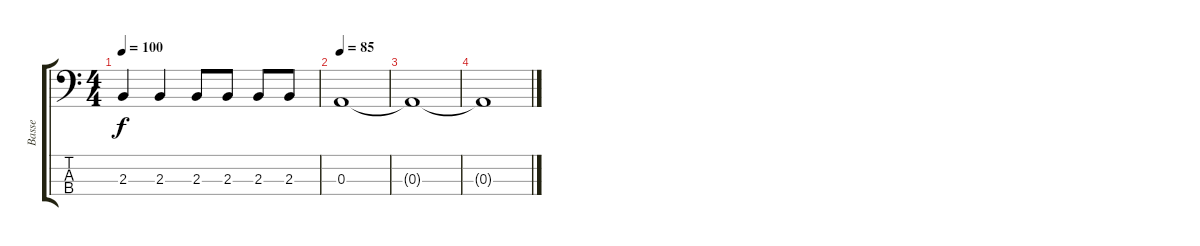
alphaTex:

\track ("Basse" "Basse") {instrument electricbassfinger}
\staff {score tabs}
\tuning (G2 D2 A1 E1) {hide}
\ts (4 4)
\tempo 100
\clef f4
\ks c
2.3.4{dy f} 2.3.4 2.3.8 2.3.8 2.3.8 2.3.8 |
\tempo 85
0.3.1 |
0.3{t}.1 |
0.3{t}.1
